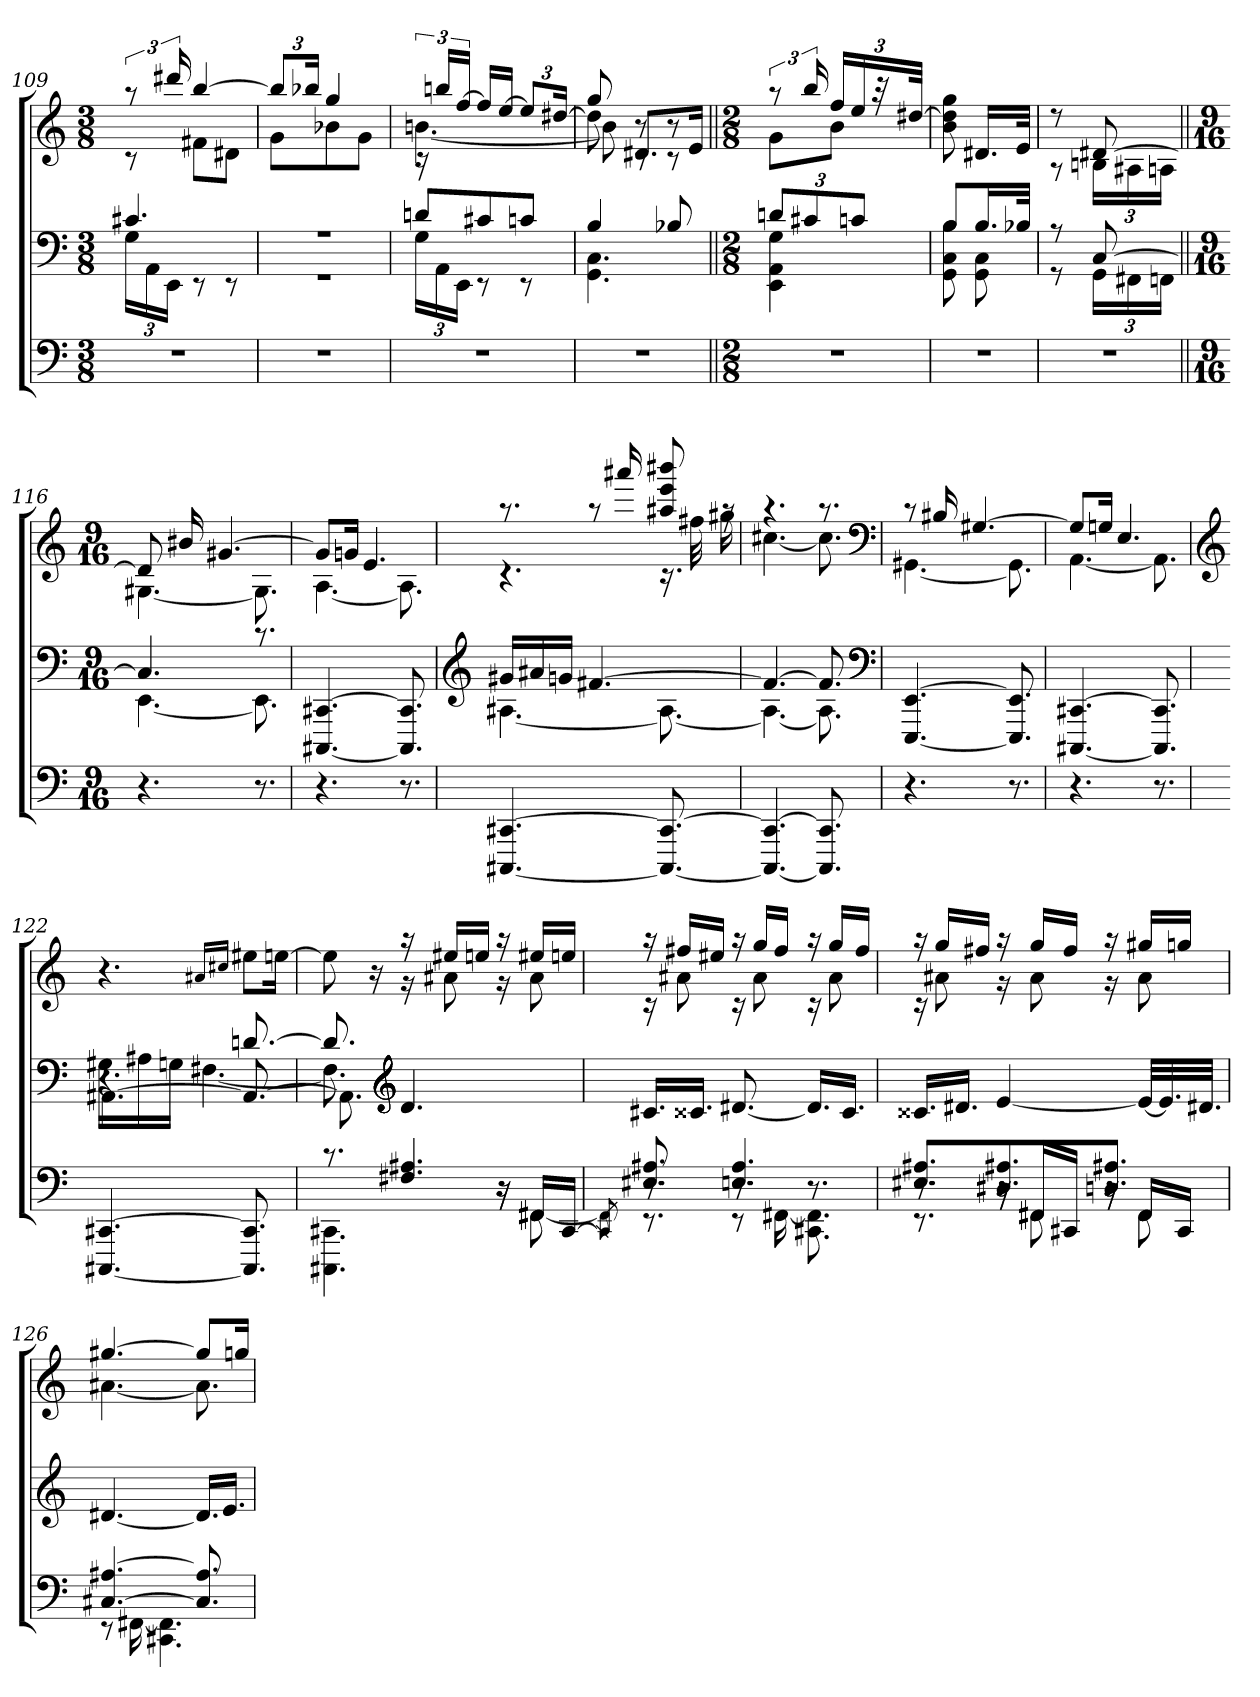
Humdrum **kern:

**kern	**kern	**kern
*part3	*part2	*part1
*staff3	*staff2	*staff1
*clefF4	*clefF4	*clefG2
*k[]	*k[]	*k[]
*M3/8	*M3/8	*M3/8
=109	=109	=109
*	*^	*^
4.r	4.c#X	24GLL	12raa	8rc
.	.	24AA	.	.
.	.	24EEJJ	24ddd#X	.
.	.	8rEE	[4bb	8f#XL
.	.	8rEE	.	8d#XJ
=110	=110	=110	=110	=110
4.r	4.r	4.r	12bbL]	8gL
.	.	.	24bb-XJk	.
.	.	.	4gg	8b-X
.	.	.	.	8gJ
=111	=111	=111	=111	=111
4.r	8dnL	24GLL	24rc	[4.bn\
.	.	24AA	24bbnLL	.
.	.	24EEJJ	[24ffJJ	.
.	8c#X	8rEE	16ffLL]	.
.	.	.	[16eeJJ	.
.	8cnJ	8rEE	12eeL]	.
.	.	.	[24dd#XJk	.
=112	=112	=112	=112	=112
*	*	*	*	*^
4.r	4B	4.GG 4.C	8gg	8dd#]	8b\]
.	.	.	8.d#XL	8rc	8r
.	8B-X	.	.	8rc	8r
.	.	.	16eJk	.	.
*	*	*	*v	*v	*v
=113||	=113||	=113||	=113||
*M2/8	*M2/8	*	*M2/8
*	*	*	*^
4r	12dnL	4EE 4AA 4G	12raa	8gL
.	12c#X	.	24bb	.
.	.	.	24ffLL	8bJ
.	12cnJ	.	24ee	.
.	.	.	48raa	.
.	.	.	[48dd#XJJk	.
*	*	*	*v	*v
=114	=114	=114	=114
4r	8BL	8GG 8C 8B	8b 8dd#] 8gg
.	16.BL	8GG 8C	16.d#XLL
.	32B-XJJk	.	32eJJk
=115	=115	=115	=115
*	*	*	*^
4r	8r	8r	8r	8r
.	[8C	24GGLL	[8d#X	24BnLL
.	.	24FF#X	.	24A#X
.	.	24FFnJJ	.	24AnJJ
=116||	=116||	=116||	=116||	=116||
*M9/16	*M9/16	*	*M9/16	*
4.r	4.C]	[4.EE	8d#]	[4.G#X
.	.	.	16b#X	.
.	.	.	[4.g#X	.
8.r	8.rc	8.EE]	.	8.G#]
*	*v	*v	*	*
=117	=117	=117	=117
4.r	[4.CCC#X [4.CC#X	8g#L]	[4.A
.	.	16gnJk	.
.	.	4.e	.
8.r	8.CCC#] 8.CC#]	.	8.A]
=118	=118	=118	=118
*	*clefG2	*	*
*	*^	*	*
[4.CCC#X [4.CC#X	16g#XLL	[4.A#X	8.raa	4.rc
.	16a#X	.	.	.
.	16gnJJ	.	.	.
.	[4.f#X	.	8raa	.
.	.	.	16aaa#X	.
8.CCC#_ 8.CC#_	.	8.A#_	8aa#X 8eee 8bbb#X	16.rc
.	.	.	.	32ff#X
.	.	.	16raa	16gg#X
=119	=119	=119	=119	=119
4.CCC#_ 4.CC#_	4.f#_	4.A#_	4.r	[4.cc#X
8.CCC#] 8.CC#]	8.f#]	8.A#]	8.r	8.cc#]
*	*v	*v	*	*
*	*clefF4	*clefF4	*
=120	=120	=120	=120
4.r	[4.EEE [4.EE	8r	[4.GG#X
.	.	16B#X	.
.	.	[4.G#X	.
8.r	8.EEE] 8.EE]	.	8.GG#]
=121	=121	=121	=121
4.r	[4.CCC#X [4.CC#X	8G#L]	[4.AA
.	.	16GnJk	.
.	.	4.E	.
8.r	8.CCC#] 8.CC#]	.	8.AA]
*	*	*v	*v
=122	=122	=122
*	*	*clefG2
*	*^	*
*	*	*^	*
[4.CCC#X [4.CC#X	4.r	16G#XLL	[4.AA#X\	4.r
.	.	16A#X	.	.
.	.	16GnJJ	.	.
.	.	[4.F#X	.	.
.	.	.	.	16qqa#X/LL
.	.	.	.	16qqcc#X/JJ
8.CCC#] 8.CC#]	[8.dn	.	8.AA#_	8ee#XL
.	.	.	.	[16eenJk
=123	=123	=123	=123	=123
*^	*	*	*	*^
*	*^	*	*	*	*	*
8.rc	4.CCC#X 4.CC#X	4.ryy	8.d]	8.F#]	8.AA#\]	8ee]	8.ryy
.	.	.	.	.	.	16r	.
*	*	*	*clefG2	*	*	*	*
4.F#X 4.A#X	.	.	4.d	4.ryy	4.ryy	16r	16r
.	.	.	.	.	.	16ee#XLL	8a#X
.	.	.	.	.	.	16eenJJ	.
.	16r	16r	.	.	.	16r	16r
.	[8FF#X	16FF#XLL	.	.	.	16ee#XLL	8a#
.	.	[16CC#JJ	.	.	.	16eenJJ	.
*	*	*	*v	*v	*v	*	*
=124	=124	=124	=124	=124	=124
.	8qFF#\]	8qCC#/]	.	.	.
8.E#X 8.A#X	8.rEE	8.r	16.c#XLL	16raa	16rc
.	.	.	.	16ff#XLL	8a#X
.	.	.	16.c##XJJ	.	.
.	.	.	.	16ee#XJJ	.
4.En 4.A#	8rEE	8.r	[8.d#X	16raa	16rc
.	.	.	.	16ggLL	8a#
.	[16FF#X	.	.	16ff#JJ	.
.	8.CC#X 8.FF#]	8.r	16.d#LL]	16raa	16rc
.	.	.	.	16ggLL	8a#
.	.	.	16.c##JJ	.	.
.	.	.	.	16ff#JJ	.
=125	=125	=125	=125	=125	=125
8.E#X 8.A#XL	8.rEE	8.r	16.c##XLL	16raa	16rc
.	.	.	.	16ggLL	8a#X
.	.	.	16.d#XJJ	.	.
.	.	.	.	16ff#XJJ	.
8.D#X 8.A#X	16r	16r	[4e	16r	16r
.	8FF#X	16FF#XLL	.	16ggLL	8a#
.	.	16CC#XJJ	.	16ff#JJ	.
8.Dn 8.A#XJ	16r	16r	.	16r	16r
.	8FF#	16FF#LL	32eLLL_	16gg#XLL	8a#
.	.	.	32.e]	.	.
.	.	16CC#JJ	.	16ggnJJ	.
.	.	.	32.d#XJJJ	.	.
*	*v	*v	*	*	*
=126	=126	=126	=126	=126
[4.C#X [4.A#X	8rEE	[4.d#X	[4.gg#X	[4.a#X
.	[16FF#X	.	.	.
.	4.CC#X 4.FF#]	.	.	.
8.C#] 8.A#]	.	16.d#LL]	8gg#L]	8.a#]
.	.	16.eJJ	.	.
.	.	.	16ggnJk	.
*v	*v	*	*v	*v
=	=	=
*-	*-	*-
